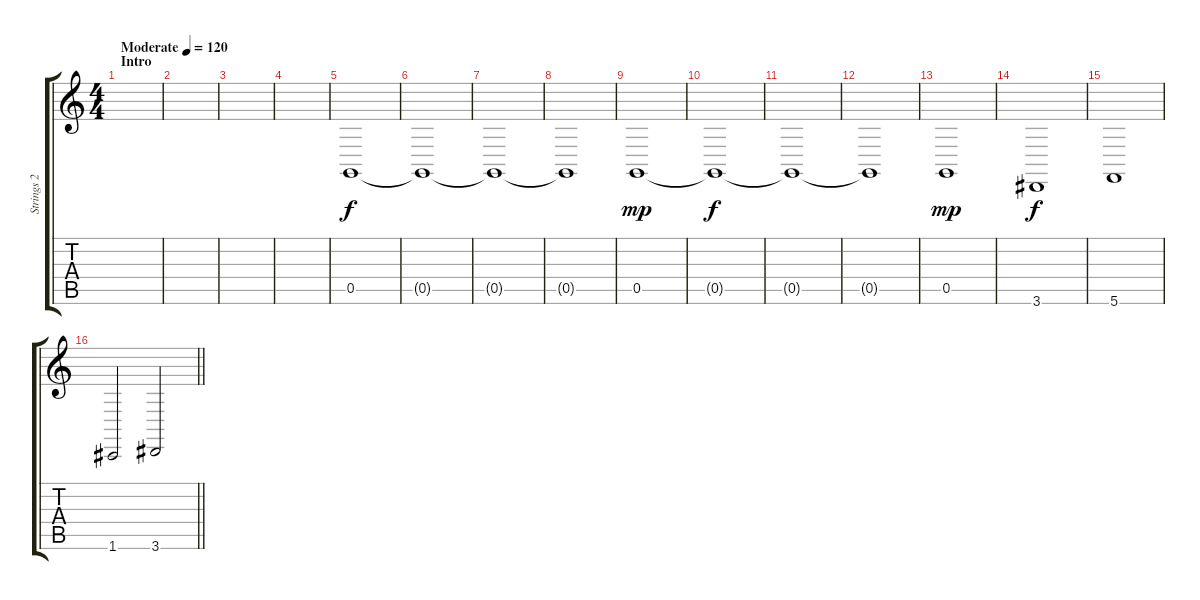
\track ("Strings 2" "Strings 2") {instrument pad2warm}
\staff {score tabs}
\tuning (D4 A3 F3 C3 G2 C2) {hide}
\ts (4 4)
\section ("" "Intro")
\tempo (120 "Moderate")
\tempo 93
\tempo (120 "Moderate")
\clef g2
\ks c
|
|
|
|
0.5.1{volume 11} |
0.5{t}.1{dy f} |
0.5{t}.1 |
0.5{t}.1 |
0.5.1{dy mp} |
0.5{t}.1{dy f} |
0.5{t}.1 |
0.5{t}.1 |
0.5.1{dy mp} |
3.6.1{dy f} |
5.6.1 |
\barLineRight lightlight
1.6.2 3.6.2
